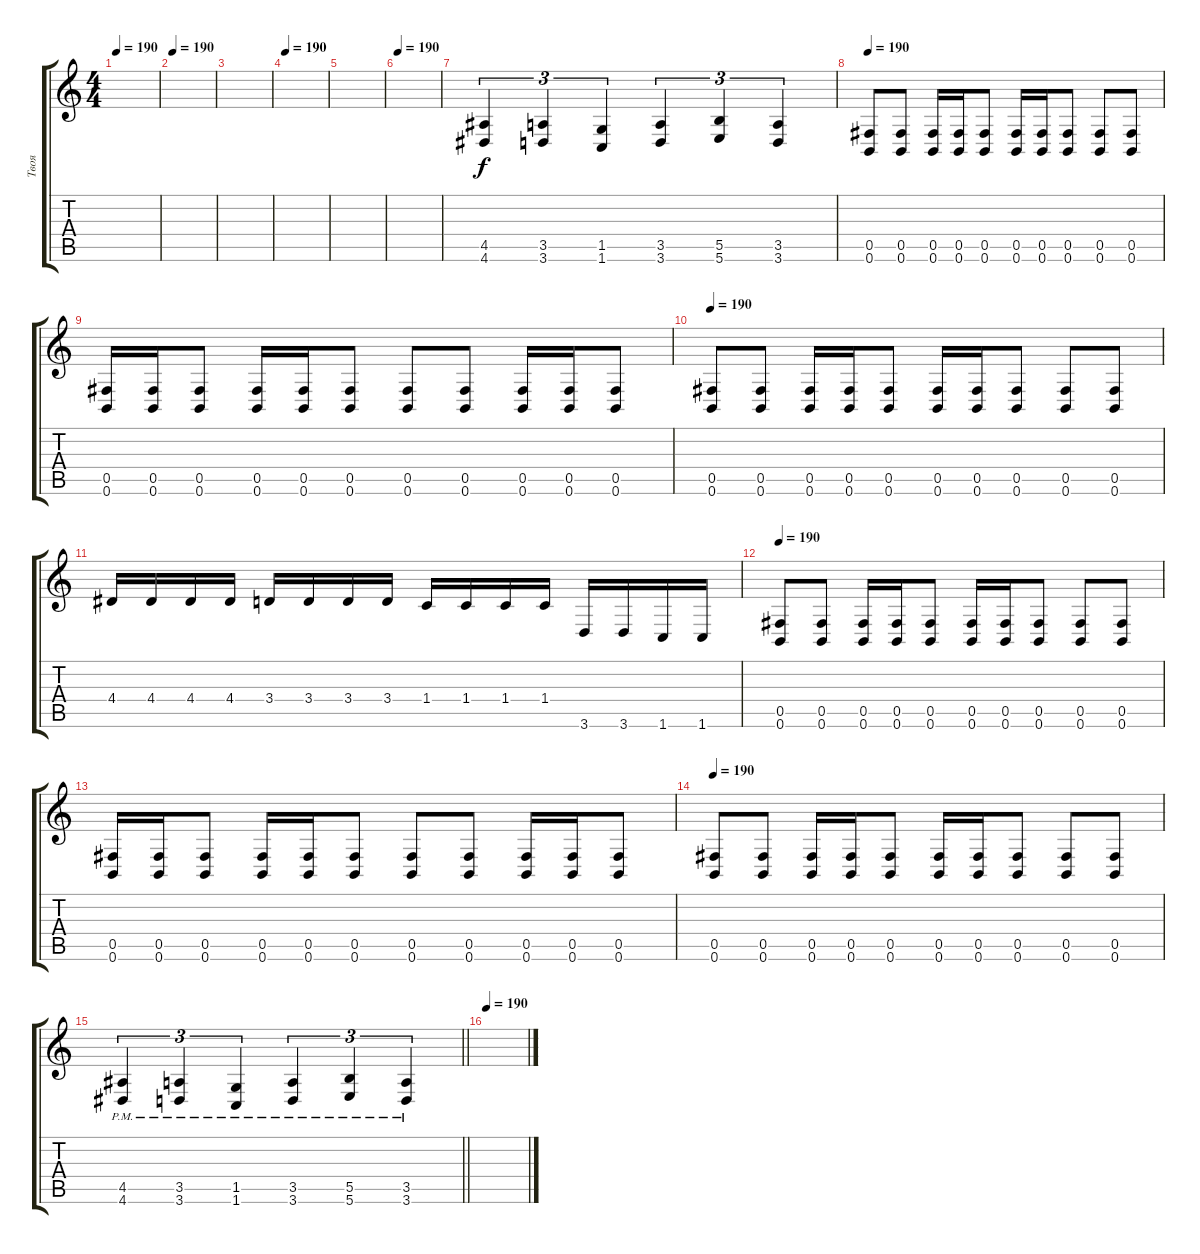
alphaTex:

\track ("Твоя" "Твоя") {instrument distortionguitar}
\staff {score tabs}
\tuning (Db4 Ab3 E3 B2 Gb2 B1) {hide}
\ts (4 4)
\tempo 190
\clef g2
\ks c
|
\tempo 190
|
|
\tempo 190
|
|
\tempo 190
|
(4.5 4.6).4{tu (3 2)} (3.5 3.6).4{tu (3 2)} (1.5 1.6).4{tu (3 2)} (3.5 3.6).4{tu (3 2)} (5.5 5.6).4{tu (3 2)} (3.5 3.6).4{tu (3 2)} |
\tempo 190
(0.5 0.6).8 (0.5 0.6).8 (0.5 0.6).16 (0.5 0.6).16 (0.5 0.6).8 (0.5 0.6).16 (0.5 0.6).16 (0.5 0.6).8 (0.5 0.6).8 (0.5 0.6).8 |
(0.5 0.6).16 (0.5 0.6).16 (0.5 0.6).8 (0.5 0.6).16 (0.5 0.6).16 (0.5 0.6).8 (0.5 0.6).8 (0.5 0.6).8 (0.5 0.6).16 (0.5 0.6).16 (0.5 0.6).8 |
\tempo 190
(0.5 0.6).8 (0.5 0.6).8 (0.5 0.6).16 (0.5 0.6).16 (0.5 0.6).8 (0.5 0.6).16 (0.5 0.6).16 (0.5 0.6).8 (0.5 0.6).8 (0.5 0.6).8 |
4.4.16 4.4.16 4.4.16 4.4.16 3.4.16 3.4.16 3.4.16 3.4.16 1.4.16 1.4.16 1.4.16 1.4.16 3.6.16 3.6.16 1.6.16 1.6.16 |
\tempo 190
(0.5 0.6).8 (0.5 0.6).8 (0.5 0.6).16 (0.5 0.6).16 (0.5 0.6).8 (0.5 0.6).16 (0.5 0.6).16 (0.5 0.6).8 (0.5 0.6).8 (0.5 0.6).8 |
(0.5 0.6).16 (0.5 0.6).16 (0.5 0.6).8 (0.5 0.6).16 (0.5 0.6).16 (0.5 0.6).8 (0.5 0.6).8 (0.5 0.6).8 (0.5 0.6).16 (0.5 0.6).16 (0.5 0.6).8 |
\tempo 190
(0.5 0.6).8 (0.5 0.6).8 (0.5 0.6).16 (0.5 0.6).16 (0.5 0.6).8 (0.5 0.6).16 (0.5 0.6).16 (0.5 0.6).8 (0.5 0.6).8 (0.5 0.6).8 |
\barLineRight lightlight
(4.5{pm} 4.6{pm}).4{tu (3 2)} (3.5{pm} 3.6{pm}).4{tu (3 2)} (1.5{pm} 1.6{pm}).4{tu (3 2)} (3.5{pm} 3.6{pm}).4{tu (3 2)} (5.5{pm} 5.6{pm}).4{tu (3 2)} (3.5{pm} 3.6{pm}).4{tu (3 2)} |
\section ("" "")
\tempo 190
